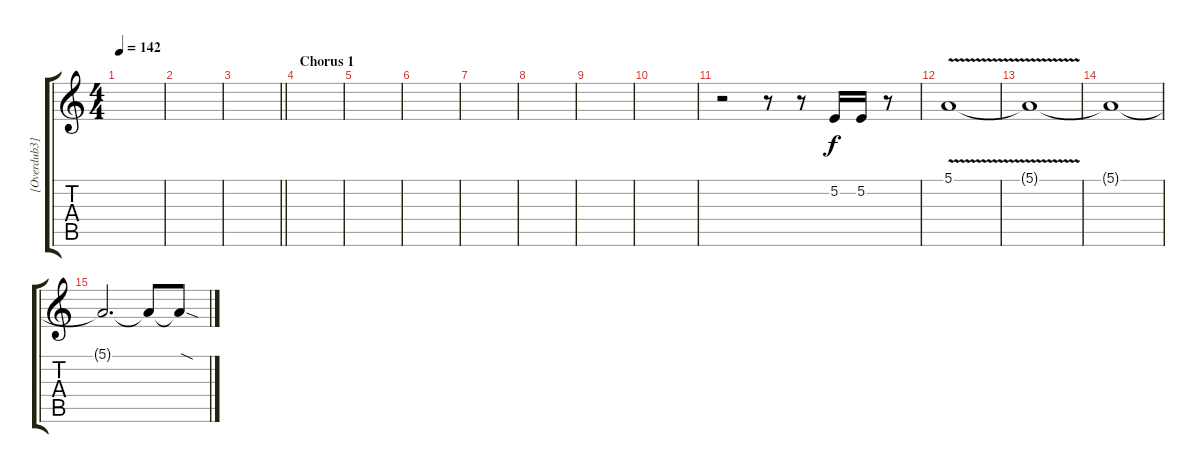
\track ("[Overdub3]" "[Overdub3]") {instrument violin}
\staff {score tabs}
\tuning (E4 B3 G3 D3 A2 E2) {hide}
\ts (4 4)
\tempo 142
\clef g2
\ks c
|
|
\barLineRight lightlight
|
\section ("" "Chorus 1")
|
|
|
|
|
|
|
r.2 r.8 r.8 5.2.16 5.2.16 r.8 |
5.1{v}.1 |
5.1{t}.1 |
5.1{t}.1 |
5.1{t}.2{d} 5.1{t}.8 5.1{sod t}.8
